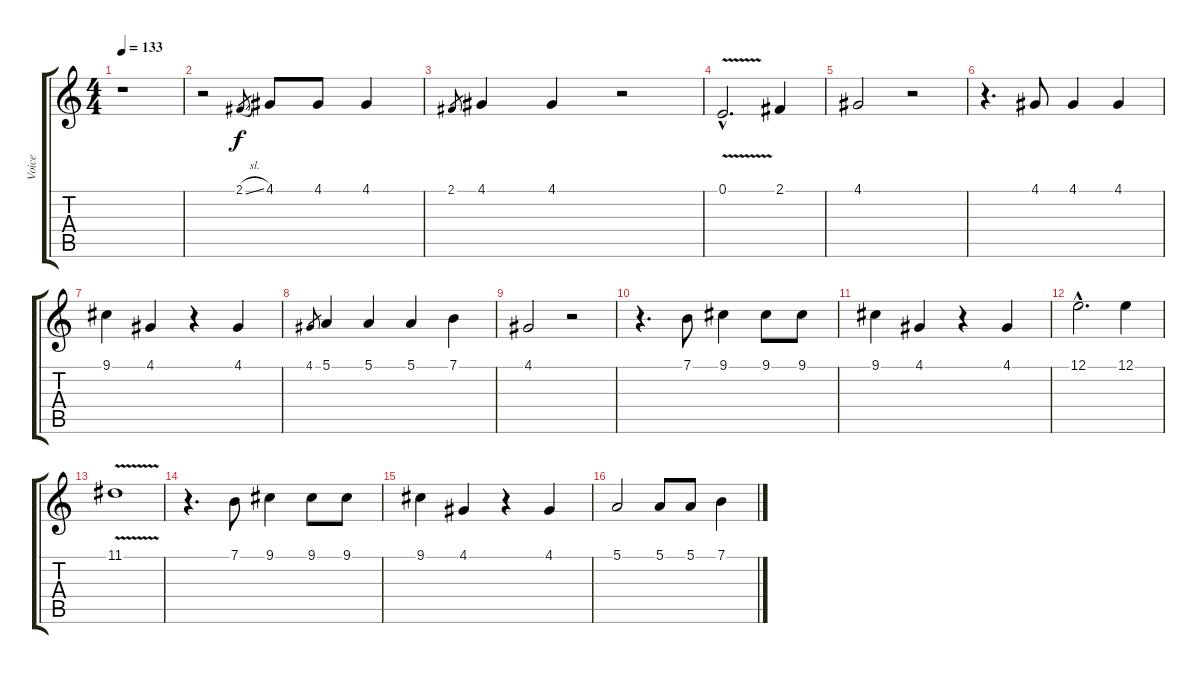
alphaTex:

\track ("Voice" "Voice") {instrument synthvoice}
\staff {score tabs}
\tuning (E4 B3 G3 D3 A2 E2) {hide}
\ts (4 4)
\tempo 133
\clef g2
\ks c
r.1{dy f} |
r.2 2.1{sl}.8{gr} 4.1.8 4.1.8 4.1.4 |
2.1.8{gr} 4.1.4 4.1.4 r.2 |
0.1{v hac}.2{d} 2.1.4 |
4.1.2 r.2 |
r.4{d} 4.1.8 4.1.4 4.1.4 |
9.1.4 4.1.4 r.4 4.1.4 |
4.1.8{gr} 5.1.4 5.1.4 5.1.4 7.1.4 |
4.1.2 r.2 |
r.4{d} 7.1.8 9.1.4 9.1.8 9.1.8 |
9.1.4 4.1.4 r.4 4.1.4 |
12.1{hac}.2{d} 12.1.4 |
11.1{v}.1 |
r.4{d} 7.1.8 9.1.4 9.1.8 9.1.8 |
9.1.4 4.1.4 r.4 4.1.4 |
5.1.2 5.1.8 5.1.8 7.1.4
